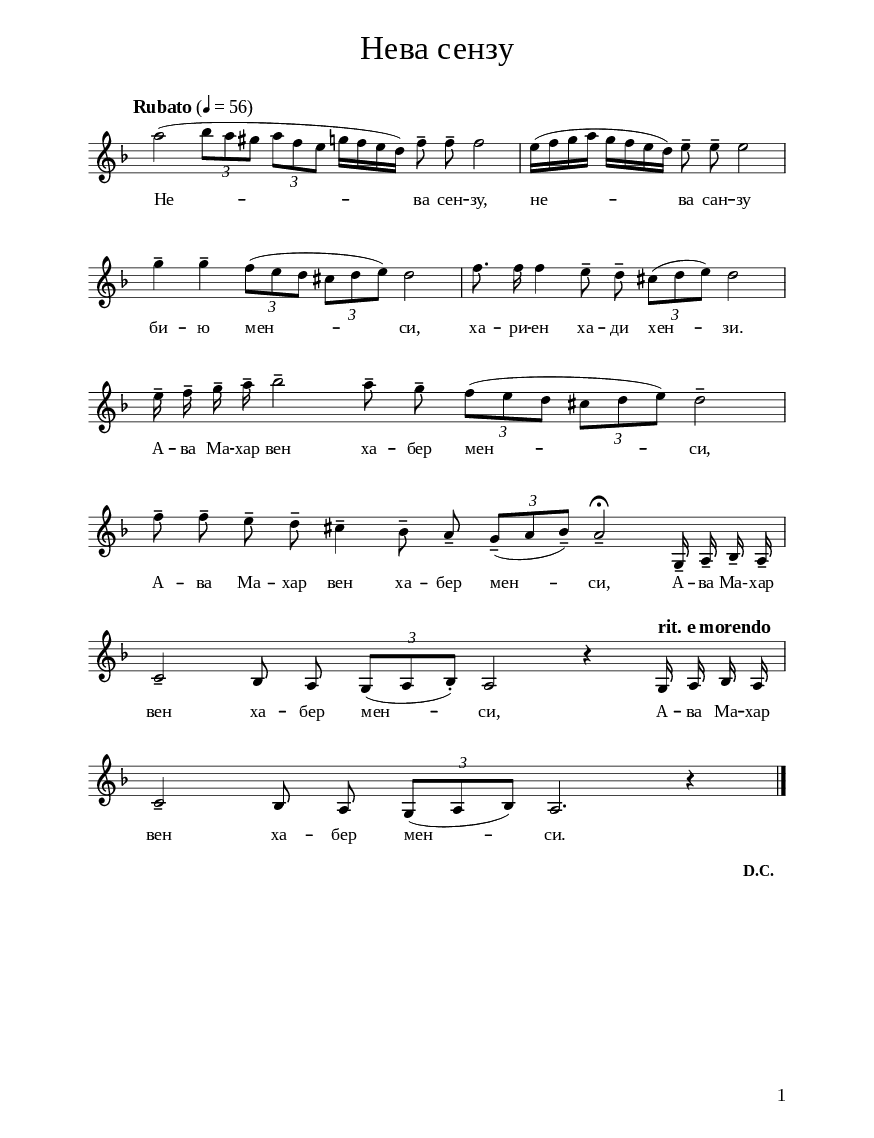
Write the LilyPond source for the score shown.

\version "2.24.2"

% include paper part and global functions
\include "include/globals.ily"

\bookpart {
  \label #'ref091
  \tocItem \markup "Нева сензу"
  \include "include/bookpart-paper.ily"
  \score {
    \include "include/score-layout.ily"

    \new Voice \absolute {
      \clef treble
      \key d \minor
      \tempoFunc "Rubato" 4 "56"
      \autoBeamOn

      \omit Score.TimeSignature
      \cadenzaOn % allows custom bar lines
      \autoBeamOff
      a''2 ( \tuplet 3/2 { bes''8 [a'' gis''8] } \tuplet 3/2 { a''8 [f'' e''8] } g''16 [f'' e'' d''] )  f''8--  f''-- f''2 \bar "|" e''16 ( [f'' g'' a''] g''[ f'' e'' d''] ) e''8-- e''-- e''2 \bar "|" \break

      \time 7/4 g''4-- g''-- \tuplet 3/2 { f''8 ([e'' d''8]  } \tuplet 3/2 {cis''8 [d'' e''8] })   d''2 \bar "|" f''8. f''16 f''4 e''8-- d''-- \tuplet 3/2 {cis''!8 [( d'' e''8 )] } d''2 \bar "|" \break

      e''16-- f''16-- g''16-- a''-- bes''2-- a''8-- g''8-- \tuplet 3/2 { f''8 ( [e''8 d''8] } \tuplet 3/2 { cis''!8 [d''8 e''8] ) } d''2-- \bar "|" \break

      f''8-- f''-- e''-- d''-- cis''!4-- bes'8-- a'8-- \tuplet 3/2 {g'8-- ( [a' bes'--])} a'2--  \fermata  g16-- a-- bes--  a-- \bar "|" \break

      c'2-- bes8 a8 \tuplet 3/2 {g [( a bes-. )] } a2 r4 \tempo "rit. e morendo" g16 a bes  a \bar "|" \break

      c'2-- bes8 a8  \tuplet 3/2 {g [(a bes )]}  a2.  r4 \bar "|."

    }

    \addlyrics {
      Не -- ва сен -- зу,
      не -- ва сан -- зу би -- ю мен -- си,
      ха -- ри -- ен ха -- ди хен -- зи.
      А -- ва Ма -- хар вен ха -- бер мен -- си,
      А -- ва Ма -- хар вен ха -- бер мен -- си,
      А -- ва "Ма-" -- хар вен ха -- бер мен -- си,
      А -- ва Ма -- хар вен ха -- бер мен -- си.

    }

    \header {
      title = \titleFunc "Нева сензу" "Neva senzu"
    }

    \midi{}

  } % score

  \markup \dc-one "D.C."

} % bookpart
